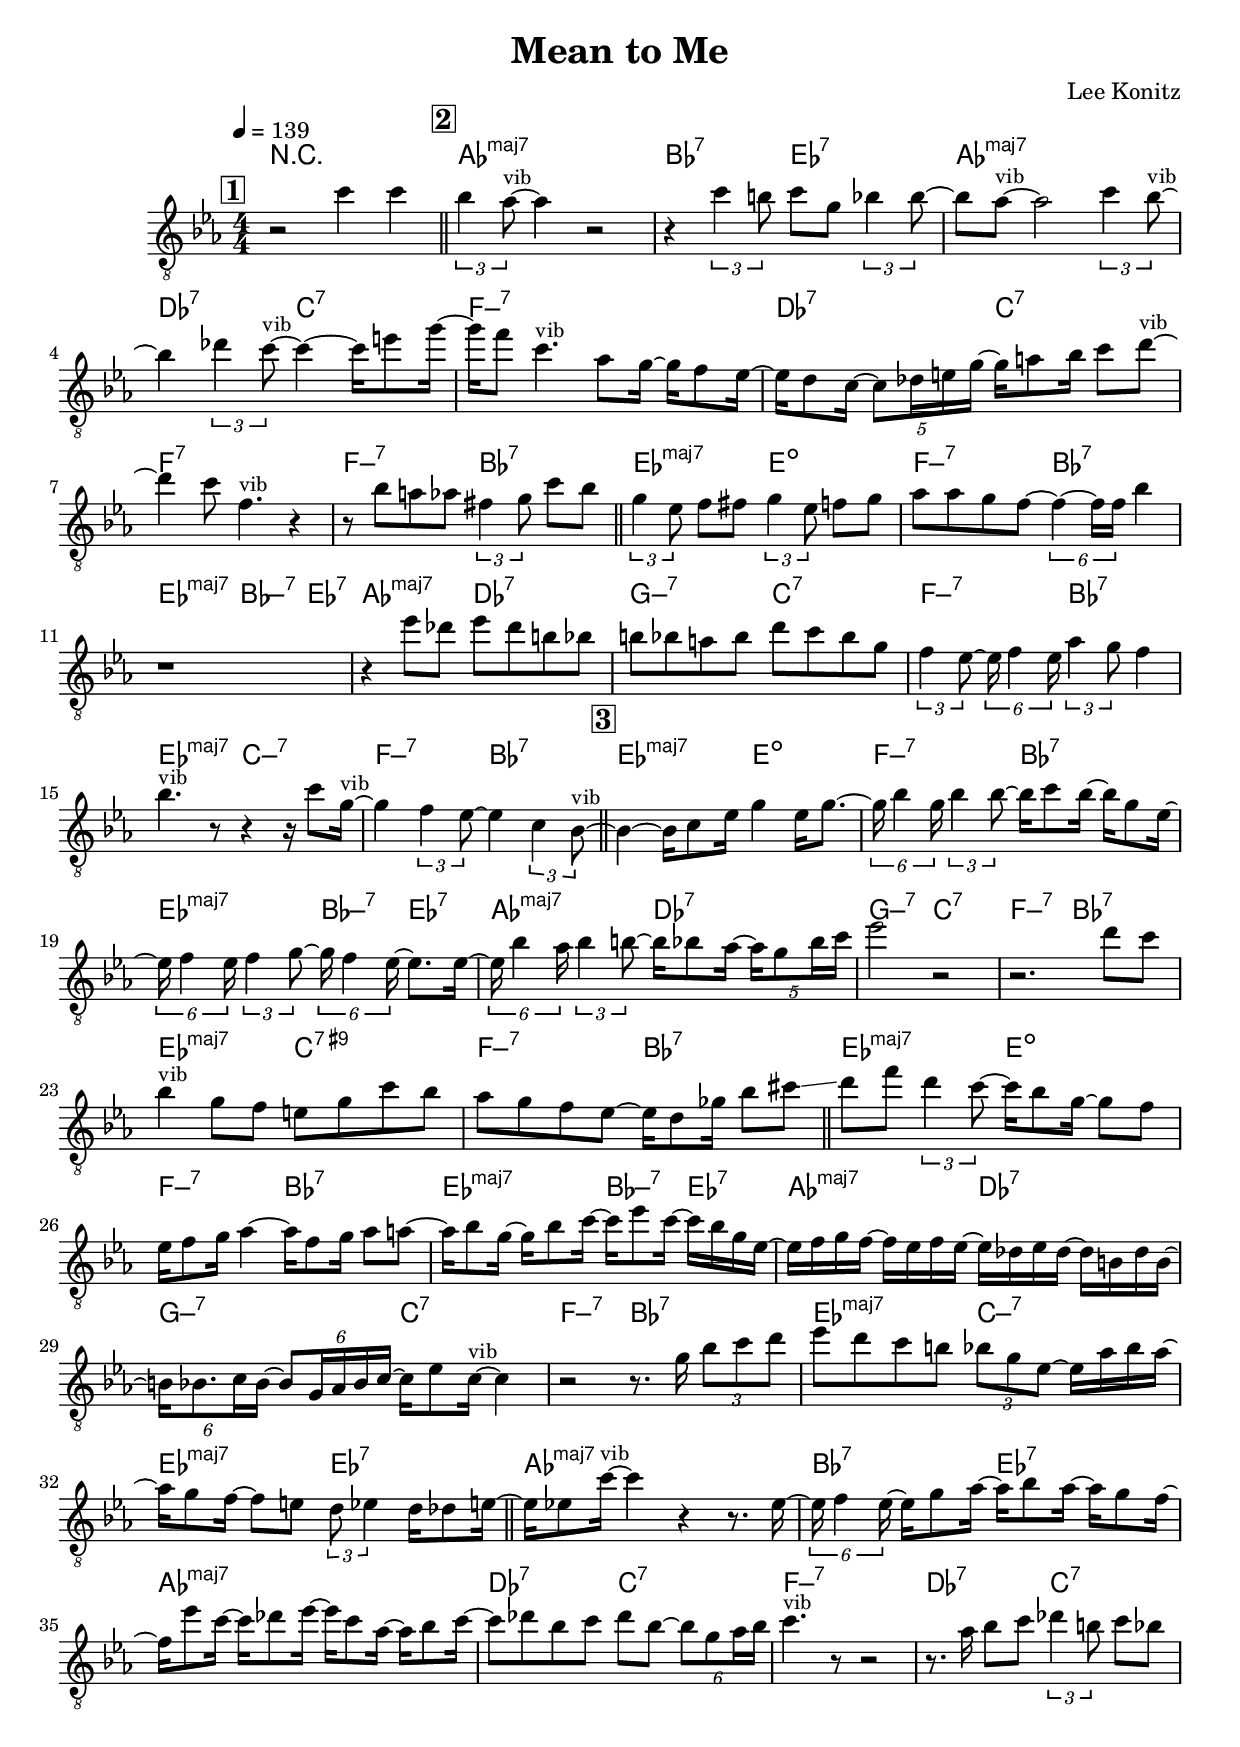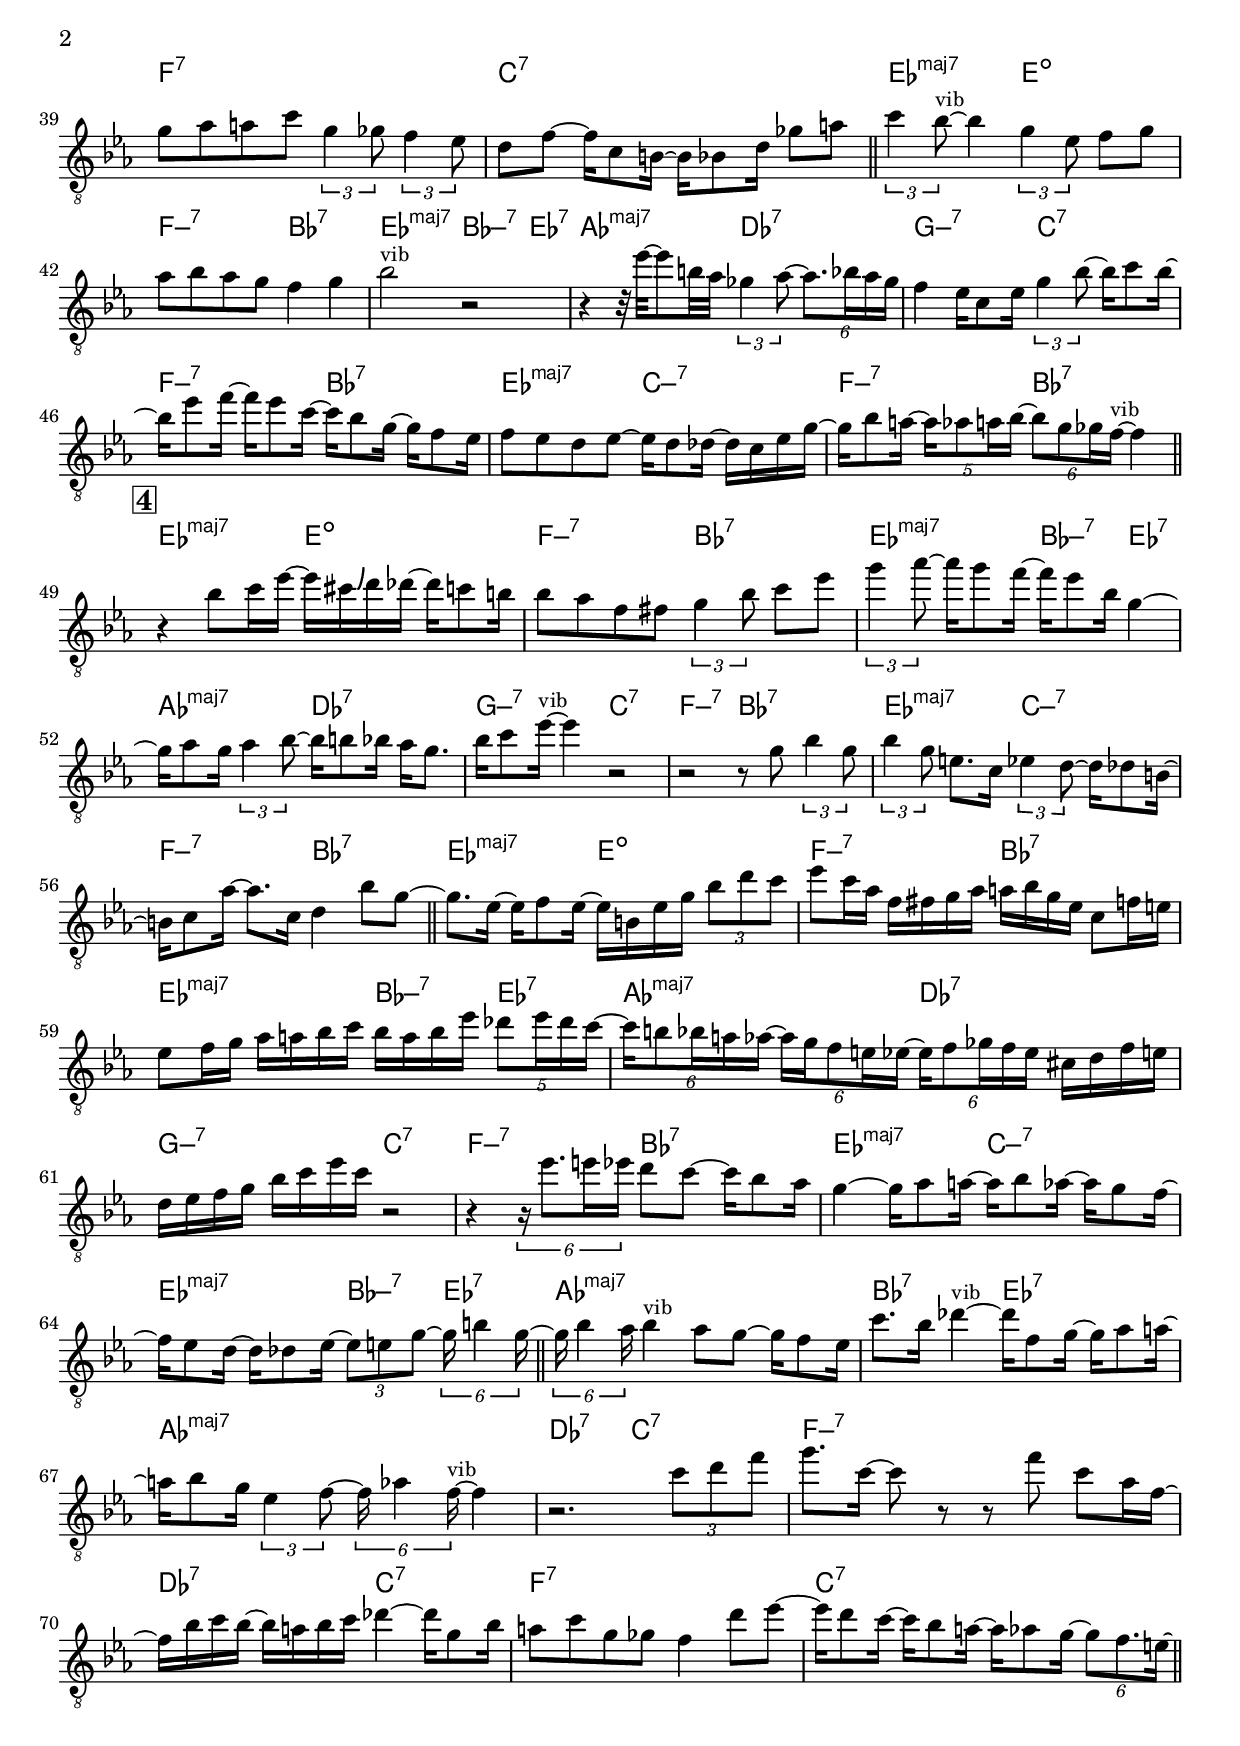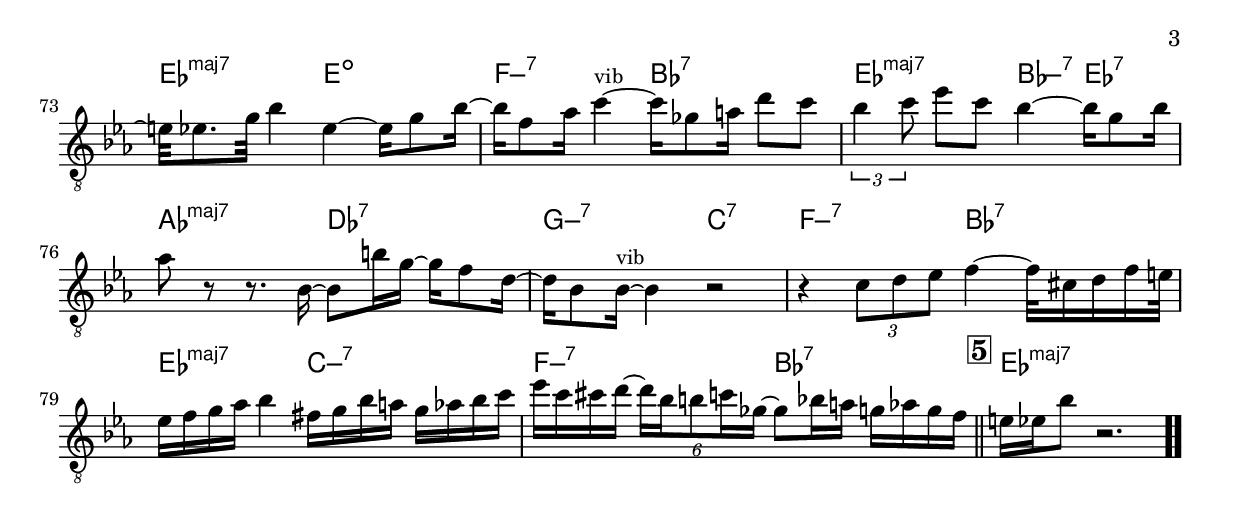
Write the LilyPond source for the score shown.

\version "2.13.2"

#(ly:set-option 'point-and-click #f)

\header {
  title = "Mean to Me"
  composer = "Lee Konitz"
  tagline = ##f
}
global =
{
    \override Staff.TimeSignature #'style = #'()
    \time 4/4
    \clef "treble_8"
    \key es \major
    \override Rest #'direction = #'0
    \override MultiMeasureRest #'staff-position = #0
}
\score
{
<<
    \transpose c' c'

    \new ChordNames { \chords {
      \set majorSevenSymbol = \markup { "maj7" }
      \set minorChordModifier = \markup { \char ##x2013 }
      | r1 
      | aes1:maj | bes2:7 es2:7 | aes1:maj | des2:7 c2:7 | f1:min7 | des2:7 c2:7 | f1:7 | f2:min7 bes2:7 
      | es2:maj e2:dim | f2:min7 bes2:7 | es2:maj bes4:min7 es4:7 | aes2:maj des2:7 | g2:min7 c2:7 | f2:min7 bes2:7 | es2:maj c2:min7 | f2:min7 bes2:7 
      | es2:maj e2:dim | f2:min7 bes2:7 | es2:maj bes4:min7 es4:7 | aes2:maj des2:7 | g2:min7 c2:7 | f2:min7 bes2:7 | es2:maj c2:9+ | f2:min7 bes2:7 
      | es2:maj e2:dim | f2:min7 bes2:7 | es2:maj bes4:min7 es4:7 | aes2:maj des2:7 | g2:min7 c2:7 | f2:min7 bes2:7 | es2:maj c2:min7 | es2:maj es2:7 
      | aes1:maj | bes2:7 es2:7 | aes1:maj | des2:7 c2:7 | f1:min7 | des2:7 c2:7 | f1:7 | c1:7 
      | es2:maj e2:dim | f2:min7 bes2:7 | es2:maj bes4:min7 es4:7 | aes2:maj des2:7 | g2:min7 c2:7 | f2:min7 bes2:7 | es2:maj c2:min7 | f2:min7 bes2:7 
      | es2:maj e2:dim | f2:min7 bes2:7 | es2:maj bes4:min7 es4:7 | aes2:maj des2:7 | g2:min7 c2:7 | f2:min7 bes2:7 | es2:maj c2:min7 | f2:min7 bes2:7 
      | es2:maj e2:dim | f2:min7 bes2:7 | es2:maj bes4:min7 es4:7 | aes2:maj des2:7 | g2:min7 c2:7 | f2:min7 bes2:7 | es2:maj c2:min7 | es2:maj bes4:min7 es4:7 
      | aes1:maj | bes2:7 es2:7 | aes1:maj | des2:7 c2:7 | f1:min7 | des2:7 c2:7 | f1:7 | c1:7 
      | es2:maj e2:dim | f2:min7 bes2:7 | es2:maj bes4:min7 es4:7 | aes2:maj des2:7 | g2:min7 c2:7 | f2:min7 bes2:7 | es2:maj c2:min7 | f2:min7 bes2:7 
      | es1:maj|
      }
      }

    \new Staff
    <<
    \transpose c' c'

    {
      \global
  		%\override Score.MetronomeMark #'transparent = ##t
  		%\override Score.MetronomeMark #'stencil = ##f
  		
  		\override HorizontalBracket #'direction = #UP
  		\override HorizontalBracket #'bracket-flare = #'(0 . 0)
  		
  		\override TextSpanner #'dash-fraction = #1.0
  		\override TextSpanner #'bound-details #'left #'text = \markup{ \concat{\draw-line #'(0 . -1.0) \draw-line #'(1.0 . 0) }}
  		\override TextSpanner #'bound-details #'right #'text = \markup{ \concat{ \draw-line #'(1.0 . 0) \draw-line #'(0 . -1.0) }}
          \set Score.markFormatter = #format-mark-box-numbers


      \tempo 4 = 139
      \set Score.currentBarNumber = #0
     
      \bar "||" \mark \default r2 c''4 c''4 
      \bar "||" \mark \default \tuplet 3/2 {bes'4 aes'8~^\markup{\left-align \small vib}} aes'4 r2 
      | r4 \tuplet 3/2 {c''4 b'8} c''8 g'8 \tuplet 3/2 {bes'4 bes'8~} 
      | bes'8 aes'8~^\markup{\left-align \small vib} aes'2 \tuplet 3/2 {c''4 bes'8~^\markup{\left-align \small vib}} 
      | bes'4 \tuplet 3/2 {des''4 c''8~^\markup{\left-align \small vib}} c''4~ c''16 e''8 g''16~ 
      | g''16 f''8 c''4.^\markup{\left-align \small vib} aes'8 g'16~ g'16 f'8 es'16~ 
      | es'16 d'8 c'16~ \tuplet 5/4 {c'8 des'16 e'16 g'16~} g'16 a'8 bes'16 c''8 d''8~^\markup{\left-align \small vib} 
      | d''4 c''8 f'4.^\markup{\left-align \small vib} r4 
      | r8 bes'8 a'8 aes'8 \tuplet 3/2 {fis'4 g'8} c''8 bes'8 
      \bar "||" \tuplet 3/2 {g'4 es'8} f'8 fis'8 \tuplet 3/2 {g'4 es'8} f'8 g'8 
      | aes'8 aes'8 g'8 f'8~ \tuplet 6/4 {f'4~ f'16 f'16} bes'4 
      | r1 
      | r4 es''8 des''8 es''8 des''8 b'8 bes'8 
      | b'8 bes'8 a'8 bes'8 d''8 c''8 bes'8 g'8 
      | \tuplet 3/2 {f'4 es'8~} \tuplet 6/4 {es'16 f'4 es'16} \tuplet 3/2 {aes'4 g'8} f'4 
      | bes'4.^\markup{\left-align \small vib} r8 r4 r16 c''8 g'16~^\markup{\left-align \small vib} 
      | g'4 \tuplet 3/2 {f'4 es'8~} es'4 \tuplet 3/2 {c'4 bes8~^\markup{\left-align \small vib}} 
      \bar "||" \mark \default bes4~ bes16 c'8 es'16 g'4 es'16 g'8.~ 
      | \tuplet 6/4 {g'16 bes'4 g'16} \tuplet 3/2 {bes'4 bes'8~} bes'16 c''8 bes'16~ bes'16 g'8 es'16~ 
      | \tuplet 6/4 {es'16 f'4 es'16} \tuplet 3/2 {f'4 g'8~} \tuplet 6/4 {g'16 f'4 es'16~} es'8. es'16~ 
      | \tuplet 6/4 {es'16 bes'4 aes'16} \tuplet 3/2 {bes'4 b'8~} b'16 bes'8 aes'16~ \tuplet 5/4 {aes'16 g'8 bes'16 c''16} 
      | es''2 r2 
      | r2. d''8 c''8 
      | bes'4^\markup{\left-align \small vib} g'8 f'8 e'8 g'8 c''8 bes'8 
      | aes'8 g'8 f'8 es'8~ es'16 d'8 ges'16 bes'8 cis''8\glissando  
      \bar "||" d''8 f''8 \tuplet 3/2 {d''4 c''8~} c''16 bes'8 g'16~ g'8 f'8 
      | es'16 f'8 g'16 aes'4~ aes'16 f'8 g'16 aes'8 a'8~ 
      | a'16 bes'8 g'16~ g'16 bes'8 c''16~ c''16 es''8 c''16~ c''16 bes'16 g'16 es'16~ 
      | es'16 f'16 g'16 f'16~ f'16 es'16 f'16 es'16~ es'16 des'16 es'16 des'16~ des'16 b16 des'16 b16~ 
      | \tuplet 6/4 {b16 bes8. c'16 bes16~} \tuplet 6/4 {bes8 g16 aes16 bes16 c'16~} c'16 es'8 c'16~^\markup{\left-align \small vib} c'4 
      | r2 r8. g'16 \tuplet 3/2 {bes'8 c''8 d''8} 
      | es''8 d''8 c''8 b'8 \tuplet 3/2 {bes'8 g'8 es'8~} es'16 aes'16 bes'16 aes'16~ 
      | aes'16 g'8 f'16~ f'8 e'8 \tuplet 3/2 {d'8 es'4} d'16 des'8 e'16~ 
      \bar "||" e'16 es'8 c''16~^\markup{\left-align \small vib} c''4 r4 r8. es'16~ 
      | \tuplet 6/4 {es'16 f'4 es'16~} es'16 g'8 aes'16~ aes'16 bes'8 aes'16~ aes'16 g'8 f'16~ 
      | f'16 es''8 c''16~ c''16 des''8 es''16~ es''16 c''8 aes'16~ aes'16 bes'8 c''16~ 
      | c''8 des''8 bes'8 c''8 des''8 bes'8~ \tuplet 6/4 {bes'8 g'8 aes'16 bes'16} 
      | c''4.^\markup{\left-align \small vib} r8 r2 
      | r8. aes'16 bes'8 c''8\glissando  \tuplet 3/2 {des''4 b'8} c''8 bes'8 
      | g'8 aes'8 a'8 c''8 \tuplet 3/2 {g'4 ges'8} \tuplet 3/2 {f'4 es'8} 
      | d'8 f'8~ f'16 c'8 b16~ b16 bes8 d'16 ges'8 a'8 
      \bar "||" \tuplet 3/2 {c''4 bes'8~^\markup{\left-align \small vib}} bes'4 \tuplet 3/2 {g'4 es'8} f'8 g'8 
      | aes'8 bes'8 aes'8 g'8 f'4 g'4 
      | bes'2^\markup{\left-align \small vib} r2 
      | r4 r32 es''32~ es''8 b'32 aes'32 \tuplet 3/2 {ges'4 aes'8~} \tuplet 6/4 {aes'8.\glissando  bes'16 aes'16 ges'16} 
      | f'4 es'16 c'8 es'16 \tuplet 3/2 {g'4 bes'8~} bes'16 c''8 bes'16~ 
      | bes'16 es''8 f''16~ f''16 es''8 c''16~ c''16 bes'8 g'16~ g'16 f'8 es'16 
      | f'8 es'8 d'8 es'8~ es'16 d'8 des'16~ des'16 c'16 es'16 g'16~ 
      | g'16 bes'8 a'16~ \tuplet 5/4 {a'16 aes'8 a'16 bes'16~} \tuplet 6/4 {bes'8 g'8 ges'16 f'16~^\markup{\left-align \small vib}} f'4 
      \bar "||" \mark \default r4 bes'8 c''16 es''16~ es''16 cis''16\bendAfter #+4  d''16 des''16~ des''16 c''8 b'16 
      | bes'8 aes'8 f'8 fis'8 \tuplet 3/2 {g'4 bes'8} c''8 es''8 
      | \tuplet 3/2 {g''4 aes''8~} aes''16 g''8 f''16~ f''16 es''8 bes'16 g'4~ 
      | g'16 aes'8 g'16 \tuplet 3/2 {aes'4 bes'8~} bes'16 b'8\glissando  bes'16 aes'16 g'8. 
      | bes'16 c''8 es''16~^\markup{\left-align \small vib} es''4 r2 
      | r2 r8 g'8 \tuplet 3/2 {bes'4 g'8} 
      | \tuplet 3/2 {bes'4 g'8} e'8. c'16 \tuplet 3/2 {es'4 d'8~} d'16 des'8 b16~ 
      | b16 c'8 aes'16~ aes'8. c'16 d'4 bes'8 g'8~ 
      \bar "||" g'8. es'16~ es'16 f'8 es'16~ es'16 b16 es'16 g'16 \tuplet 3/2 {bes'8 d''8 c''8} 
      | es''8 c''16 aes'16 f'16 fis'16 g'16 aes'16 a'16 bes'16 g'16 es'16 c'8 f'16 e'16 
      | es'8 f'16 g'16 aes'16 a'16 bes'16 c''16 bes'16 a'16 bes'16 es''16 \tuplet 5/4 {des''8 es''16 des''16 c''16~} 
      | \tuplet 6/4 {c''16 b'8 bes'16 a'16 aes'16~} \tuplet 6/4 {aes'16 g'16 f'8 e'16 es'16~} \tuplet 6/4 {es'16 f'8 ges'16 f'16 es'16} cis'16 d'16 f'16 e'16 
      | d'16 es'16 f'16 g'16 bes'16 c''16 es''16 c''16 r2 
      | r4 \tuplet 6/4 {r16 es''8. e''16 es''16} d''8 c''8~ c''16 bes'8 aes'16 
      | g'4~ g'16 aes'8 a'16~ a'16 bes'8 aes'16~ aes'16 g'8 f'16~ 
      | f'16 es'8 d'16~ d'16 des'8 es'16~ \tuplet 3/2 {es'8\glissando  e'8 g'8~} \tuplet 6/4 {g'16 b'4 g'16~} 
      \bar "||" \tuplet 6/4 {g'16 bes'4 aes'16} bes'4^\markup{\left-align \small vib} aes'8 g'8~ g'16 f'8 es'16 
      | c''8. bes'16 des''4~^\markup{\left-align \small vib} des''16 f'8 g'16~ g'16 aes'8 a'16~ 
      | a'16 bes'8 g'16 \tuplet 3/2 {es'4 f'8~} \tuplet 6/4 {f'16 aes'4 f'16~^\markup{\left-align \small vib}} f'4 
      | r2. \tuplet 3/2 {c''8 d''8 f''8} 
      | g''8. c''16~ c''8 r8 r8 f''8 c''8 aes'16 f'16~ 
      | f'16 bes'16 c''16 bes'16~ bes'16 a'16 bes'16 c''16 des''4~ des''16 g'8 bes'16 
      | a'8 c''8 g'8 ges'8 f'4 d''8 es''8~ 
      | es''16 d''8 c''16~ c''16 bes'8 a'16~ a'16 aes'8 g'16~ \tuplet 6/4 {g'8 f'8. e'16~} 
      \bar "||" e'32 es'8. g'32 bes'4 es'4~ es'16 g'8 bes'16~ 
      | bes'16 f'8 aes'16 c''4~^\markup{\left-align \small vib} c''16 ges'8 a'16 d''8 c''8 
      | \tuplet 3/2 {bes'4 c''8} es''8 c''8 bes'4~ bes'16 g'8 bes'16 
      | aes'8 r8 r8. bes16~ bes8 b'16 g'16~ g'16 f'8 d'16~ 
      | d'16 bes8 bes16~^\markup{\left-align \small vib} bes4 r2 
      | r4 \tuplet 3/2 {c'8 d'8 es'8} f'4~ f'32 cis'16 d'16 f'16 e'32 
      | es'16 f'16 g'16 aes'16 bes'4 fis'16 g'16 bes'16 a'16 g'16 aes'16 bes'16 c''16 
      | es''16 c''16 cis''16 d''16~ \tuplet 6/4 {d''16 bes'16 b'8 c''16 ges'16~} ges'8 bes'16 a'16 g'16 aes'16 g'16 f'16 
      \bar "||" \mark \default e'16 es'16 bes'8 r2.\bar  ".."
    }
    >>
>>    
}
